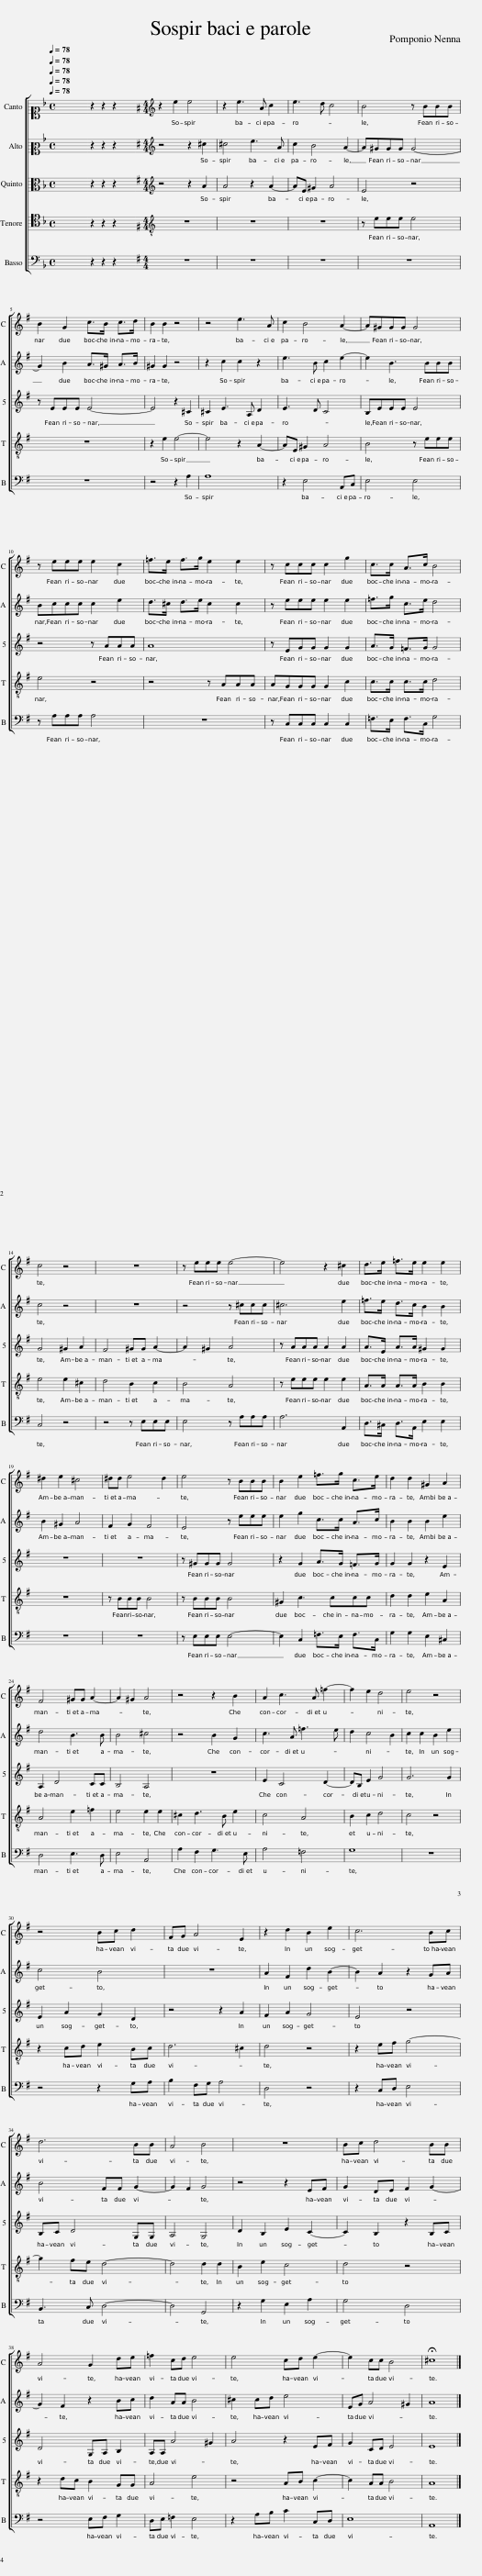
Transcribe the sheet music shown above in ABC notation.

X:1
%%score [ 1 2 3 4 5 ]
L:1/8
Q:1/4=78
M:4/4
I:linebreak $
K:F
V:1 alto1
V:2 alto2
V:3 alto
V:4 tenor
V:5 bass
V:1
 x8 | z2 z2 z2 x2 |[K:G][M:4/4][K:treble] z2 e2 e4 | z2 e3 A c2 | e3 d c4 | %5
 B4 z BBB |$ B2 G2 c>B c>d | B2 B2 z4 | z4 e3 A | c2 B4 A2- | %10
 A^GGG G4 |$ z eee e2 c2 | =f>e f>g e2 e2 | z ccc c2 g2 | c>c A>c B4 |$ %15
 c4 z4 | z8 | z eee e4- | e4 z2 ^c2 | d>e =f>e e2 e2 |$ %20
 ^d2 e2 ^c4 | ^dd e4 d2 | e4 z BBB | B2 e2 =f>g c>e | d2 d2 ^G2 A2 |$ %25
 F4 ^GG A2- | A2 ^G2 A4 | z4 z2 B2 | A2 c3 A =f2- | f2 e2 d4 | %30
 e4 z4 |$ z4 Bc d2 | FG A4 E2 | z2 d2 B2 e2 | c6 Bc |$ %35
 d6 BB | A4 B4 | z8 | Bc d4 BB |$ A4 G2 de | %40
 =f2 cd e4 | e4 cd e2- | e2 cc B4 | !fermata!^c8 |] %44
V:2
 x8 | z2 z2 z2 x2 |[K:G][M:4/4][K:treble] z4 z2 ^c2 | ^c4 e3 A | c2 B4 A2- | %5
 A^GGG G4- |$ G2 B2 A>^G A>B | ^G2 G2 z4 | z2 c2 c2 z2 | e3 B c2 e2- | %10
 e2 B3 BBB |$ Bccc c2 e2 | d>^c d>e c2 c2 | z eee e2 e2 | =f>g c>e d4 |$ %15
 c4 z4 | z8 | z4 z ^ccc | ^c6 e2 | =f>e d>c B2 B2 |$ %20
 B2 ^G2 A4 | F2 G2 F4 | E4 z eee | e2 g2 c>c A>c | B2 B2 B2 e2 |$ %25
 d4 B3 B | B4 ^c4 | z4 B2 G2 | c3 A =f3 e | d2 c4 B2 | %30
 c2 c2 B2 e2 |$ c4 B4 | z8 | A2 F2 d2 B2- | B2 A2 z2 GA |$ %35
 B4 FF G2- | G2 F2 G4 | z4 z2 EF | G2 DE F2 G2- |$ G2 F2 z2 Bc | %40
 d2 AA B4 | ^c2 cd e4 | EG A4 ^G2 | A8 |] %44
V:3
 x8 | z2 z2 z2 x2 |[K:G][M:4/4][K:treble] z4 z2 A2 | A4 z2 A2- | AE ^G2 A4 | %5
 E4 z4 |$ z EEE E4- | E4 z2 ^C2 | ^C2 E3 A, D2 | E3 D C4 | %10
 B,EEE E4 |$ z4 z AAA | A8 | z EGG G2 G2 | A>G =F>G G4 |$ %15
 G4 ^G2 A2 | F4 ^GG A2- | A2 ^G2 A4 | z AAA A2 A2 | A>E A>A ^G2 G2 |$ %20
 z8 | z8 | z ^GGG G4 | z2 G2 A>G =F>G | G2 G2 z2 E2 |$ %25
 A,2 D4 CC | B,4 A,4 | z8 | E2 C4 D2- | DB, E2 G4 | %30
 G6 G2 |$ E2 A2 G2 D2 | z4 z2 A2 | F2 A2 G4 | E4 z4 |$ %35
 B,C D4 G,G, | A,4 G,4 | D2 B,2 E2 C2- | C2 B,2 z2 B,C |$ D4 G,A, B,2 | %40
 A,A, A4 ^G2 | A4 z2 EF | G2 CD E4 | E8 |] %44
V:4
 x8 | z2 z2 z2 x2 |[K:G][M:4/4][K:treble-8] z8 | z8 | z8 | %5
 z eee e4 |$ z8 | z2 e2 e4- | e4 z2 A2- | AE ^G2 A4 | %10
 B4 z eee |$ e4 z4 | z4 z AAA | AGGG G2 c2 | c>c c>c d4 |$ %15
 e4 e2 ^c2 | d4 B2 c2 | B4 A4 | z eee e2 e2 | A>A A>A B2 B2 |$ %20
 z8 | z BBB B4 | z BBB B4 | ^G2 c3 ccc | d2 d2 e2 A2 |$ %25
 A4 e2 =f2 | e4 e2 e2 | ^c2 d3 B e2 | c4 A4 | B2 c2 d4 | %30
 c4 z4 |$ z2 cd e2 Bc | d6 ^c2 | d4 z4 | z2 ef g4- |$ %35
 g2 fe d4- | d4 d2 d2 | B2 e2 c4 | d4 z4 |$ z2 dc B2 GG | %40
 A4 e4 | z4 AB c2- | c2 AA B4 | A8 |] %44
V:5
 x8 | z2 z2 z2 x2 |[K:G][M:4/4] z8 | z8 | z8 | %5
 z8 |$ z8 | z4 z2 A,2 | A,8 | z2 E,4 A,,C, | %10
 E,4 E,4 |$ z A,A,A, A,4 | z8 | z C,C,C, C,2 C,2 | =F,>E, F,>C, G,4 |$ %15
 C,4 z4 | z4 z E,E,E, | E,4 z A,A,A, | A,6 A,,2 | D,>^C, D,>A,, E,2 E,2 |$ %20
 z8 | z8 | z E,E,E, E,4- | E,2 C,2 =F,>E, F,>C, | G,2 G,2 E,2 ^C,2 |$ %25
 D,4 E,3 D, | E,4 A,,4 | A,2 F,2 G,3 E, | A,4 =F,4 | G,8 | %30
 z8 |$ z4 z2 G,A, | B,2 F,G, A,4 | D,4 z4 | z2 C,D, E,4 |$ %35
 B,,3 C, D,4- | D,4 G,,4 | z2 G,2 E,2 A,2 | G,4 D,4 |$ z4 E,F, G,2 | %40
 D,E, =F,2 E,4 | z2 A,B, C2 C,D, | E,8 | A,,8 |] %44
